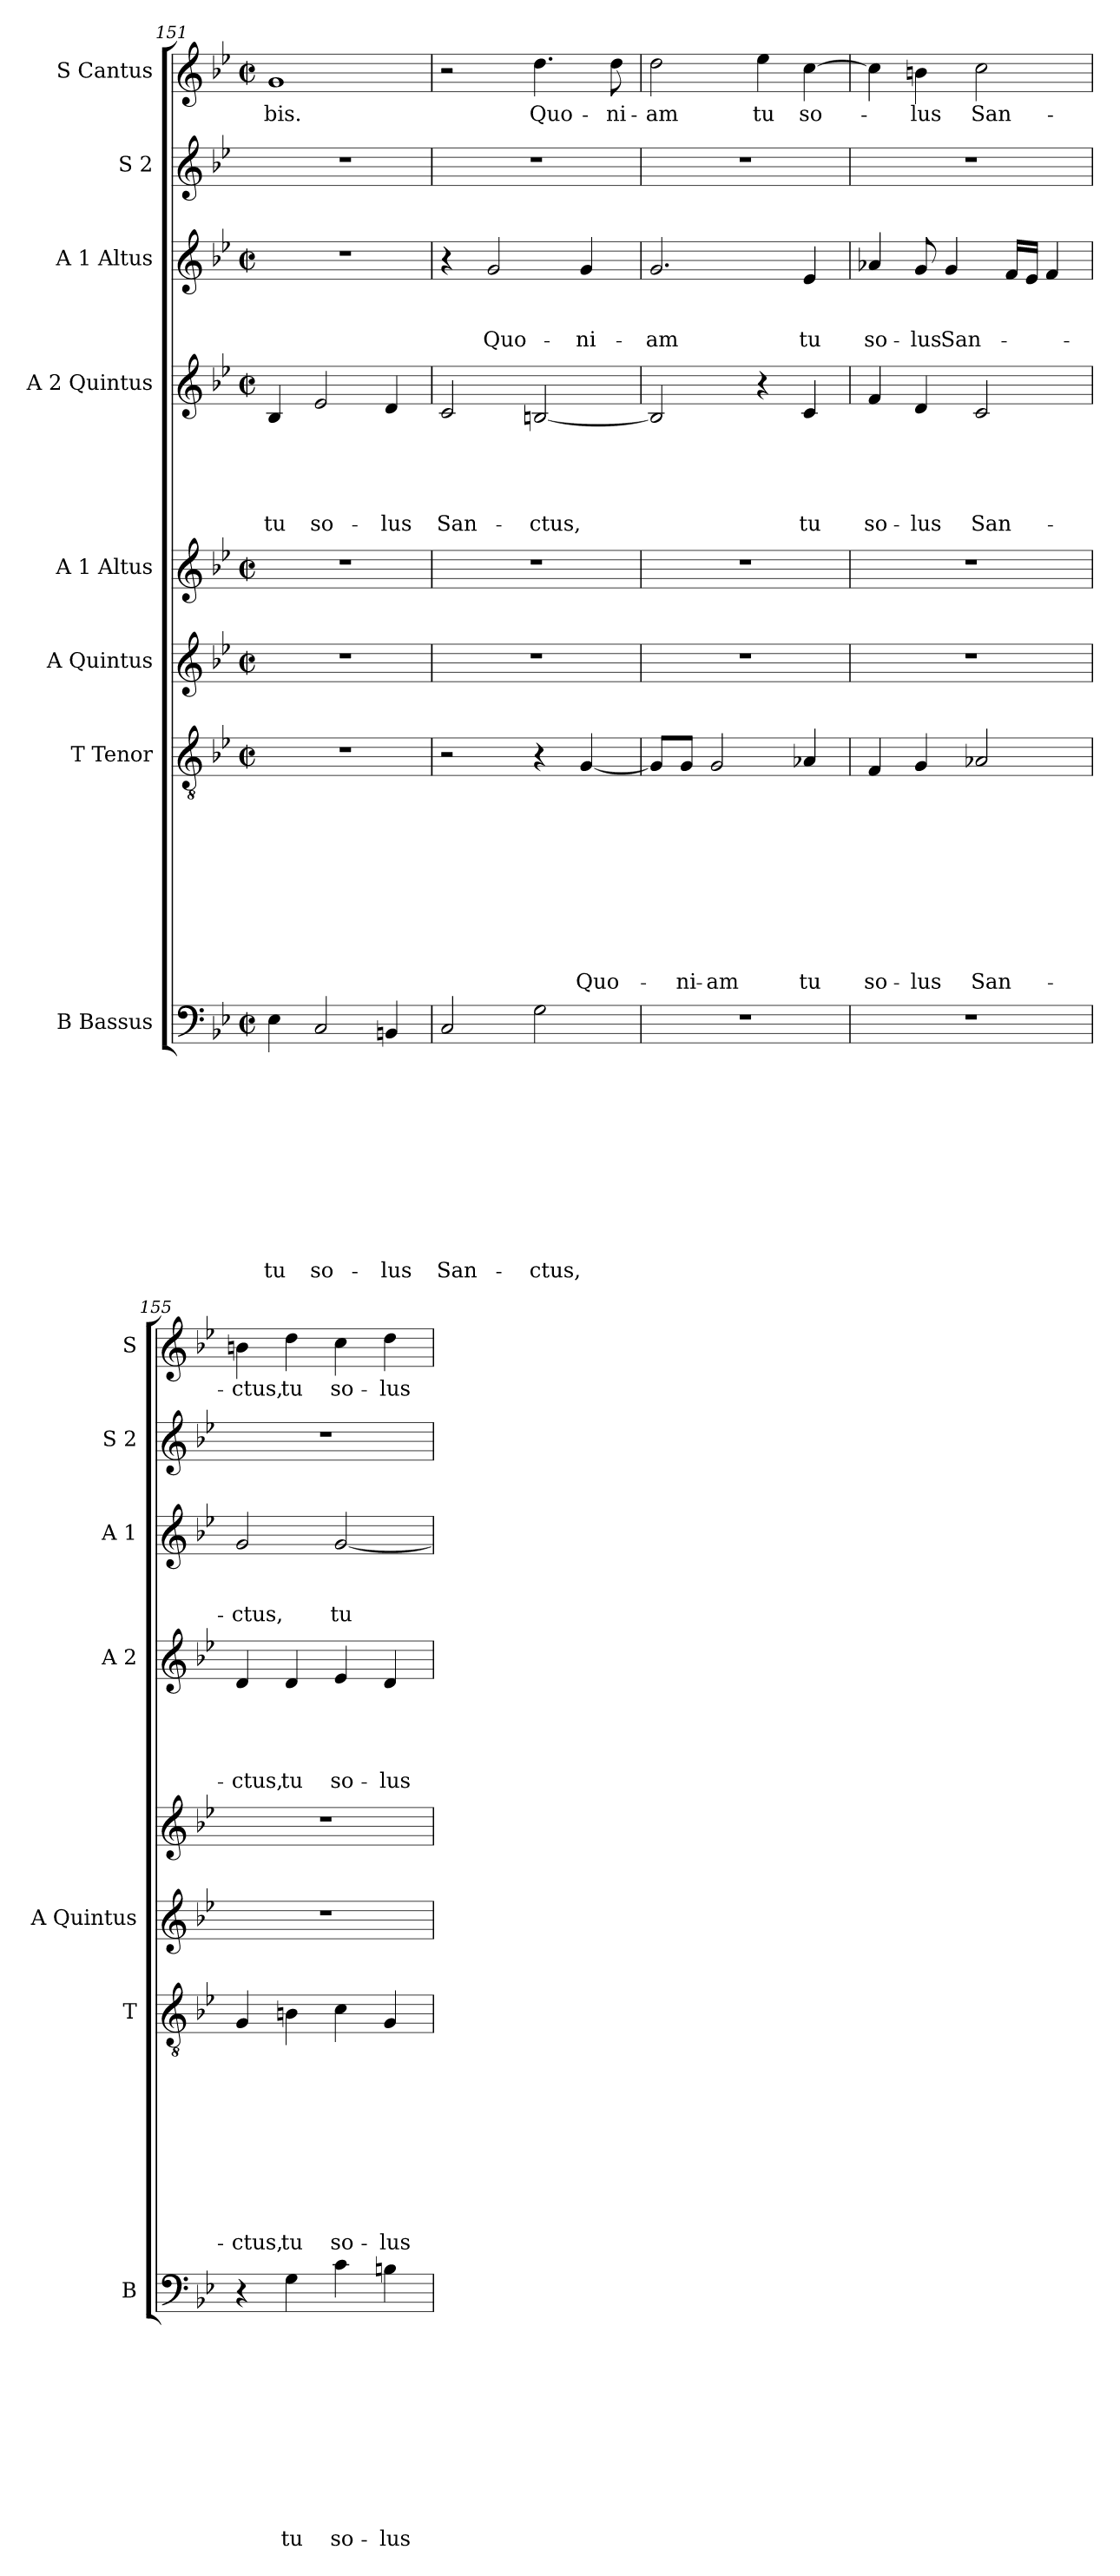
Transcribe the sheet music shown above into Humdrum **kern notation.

**kern	**text	**text	**text	**text	**text	**text	**text	**text	**text	**text	**text	**kern	**text	**text	**text	**text	**text	**text	**text	**text	**text	**text	**kern	**kern	**kern	**text	**text	**text	**text	**text	**kern	**text	**text	**text	**kern	**kern	**text
*part8	*part8	*part8	*part8	*part8	*part8	*part8	*part8	*part8	*part8	*part8	*part8	*part7	*part7	*part7	*part7	*part7	*part7	*part7	*part7	*part7	*part7	*part7	*part6	*part5	*part4	*part4	*part4	*part4	*part4	*part4	*part3	*part3	*part3	*part3	*part2	*part1	*part1
*staff8	*staff8	*staff8	*staff8	*staff8	*staff8	*staff8	*staff8	*staff8	*staff8	*staff8	*staff8	*staff7	*staff7	*staff7	*staff7	*staff7	*staff7	*staff7	*staff7	*staff7	*staff7	*staff7	*staff6	*staff5	*staff4	*staff4	*staff4	*staff4	*staff4	*staff4	*staff3	*staff3	*staff3	*staff3	*staff2	*staff1	*staff1
*I"B Bassus	*	*	*	*	*	*	*	*	*	*	*	*I"T Tenor	*	*	*	*	*	*	*	*	*	*	*I"A Quintus	*I"A 1 Altus	*I"A 2 Quintus	*	*	*	*	*	*I"A 1 Altus	*	*	*	*I"S 2	*I"S Cantus	*
*I'B	*	*	*	*	*	*	*	*	*	*	*	*I'T	*	*	*	*	*	*	*	*	*	*	*I'A Quintus	*	*I'A 2	*	*	*	*	*	*I'A 1	*	*	*	*I'S 2	*I'S	*
*clefF4	*	*	*	*	*	*	*	*	*	*	*	*clefGv2	*	*	*	*	*	*	*	*	*	*	*clefG2	*clefG2	*clefG2	*	*	*	*	*	*clefG2	*	*	*	*clefG2	*clefG2	*
*k[b-e-]	*	*	*	*	*	*	*	*	*	*	*	*k[b-e-]	*	*	*	*	*	*	*	*	*	*	*k[b-e-]	*k[b-e-]	*k[b-e-]	*	*	*	*	*	*k[b-e-]	*	*	*	*k[b-e-]	*k[b-e-]	*
*B-:	*	*	*	*	*	*	*	*	*	*	*	*B-:	*	*	*	*	*	*	*	*	*	*	*B-:	*B-:	*B-:	*	*	*	*	*	*B-:	*	*	*	*B-:	*B-:	*
*M2/2	*	*	*	*	*	*	*	*	*	*	*	*M2/2	*	*	*	*	*	*	*	*	*	*	*M2/2	*M2/2	*M2/2	*	*	*	*	*	*M2/2	*	*	*	*	*M2/2	*
*met(c|)	*	*	*	*	*	*	*	*	*	*	*	*met(c|)	*	*	*	*	*	*	*	*	*	*	*met(c|)	*met(c|)	*met(c|)	*	*	*	*	*	*met(c|)	*	*	*	*	*met(c|)	*
=151	=151	=151	=151	=151	=151	=151	=151	=151	=151	=151	=151	=151	=151	=151	=151	=151	=151	=151	=151	=151	=151	=151	=151	=151	=151	=151	=151	=151	=151	=151	=151	=151	=151	=151	=151	=151	=151
!	!	!	!	!	!	!	!	!	!	!	!LO:LY:b	!	!	!	!	!	!	!	!	!	!	!	!	!	!	!	!	!	!	!LO:LY:b	!	!	!	!	!	!	!LO:LY:b
4E-\	.	.	.	.	.	.	.	.	.	.	tu	1r	.	.	.	.	.	.	.	.	.	.	1r	1r	4B-/	.	.	.	.	tu	1r	.	.	.	1r	1g	-bis.
!	!	!	!	!	!	!	!	!	!	!	!LO:LY:b	!	!	!	!	!	!	!	!	!	!	!	!	!	!	!	!	!	!	!LO:LY:b	!	!	!	!	!	!	!
2C/	.	.	.	.	.	.	.	.	.	.	so-	.	.	.	.	.	.	.	.	.	.	.	.	.	2e-/	.	.	.	.	so-	.	.	.	.	.	.	.
!	!	!	!	!	!	!	!	!	!	!	!LO:LY:b	!	!	!	!	!	!	!	!	!	!	!	!	!	!	!	!	!	!	!LO:LY:b	!	!	!	!	!	!	!
4BBn/	.	.	.	.	.	.	.	.	.	.	-lus	.	.	.	.	.	.	.	.	.	.	.	.	.	4d/	.	.	.	.	-lus	.	.	.	.	.	.	.
=152	=152	=152	=152	=152	=152	=152	=152	=152	=152	=152	=152	=152	=152	=152	=152	=152	=152	=152	=152	=152	=152	=152	=152	=152	=152	=152	=152	=152	=152	=152	=152	=152	=152	=152	=152	=152	=152
!	!	!	!	!	!	!	!	!	!	!	!LO:LY:b	!	!	!	!	!	!	!	!	!	!	!	!	!	!	!	!	!	!	!LO:LY:b	!	!	!	!	!	!	!
2C/	.	.	.	.	.	.	.	.	.	.	San-	2r	.	.	.	.	.	.	.	.	.	.	1r	1r	2c/	.	.	.	.	San-	4r	.	.	.	1r	2r	.
!	!	!	!	!	!	!	!	!	!	!	!	!	!	!	!	!	!	!	!	!	!	!	!	!	!	!	!	!	!	!	!	!	!	!LO:LY:b	!	!	!
.	.	.	.	.	.	.	.	.	.	.	.	.	.	.	.	.	.	.	.	.	.	.	.	.	.	.	.	.	.	.	2g/	.	.	Quo-	.	.	.
!	!	!	!	!	!	!	!	!	!	!	!LO:LY:b	!	!	!	!	!	!	!	!	!	!	!	!	!	!	!	!	!	!	!LO:LY:b	!	!	!	!	!	!	!LO:LY:b
2G\	.	.	.	.	.	.	.	.	.	.	-ctus,	4r	.	.	.	.	.	.	.	.	.	.	.	.	[<2Bn/	.	.	.	.	-ctus,	.	.	.	.	.	4.dd\	Quo-
!	!	!	!	!	!	!	!	!	!	!	!	!	!	!	!	!	!	!	!	!	!	!LO:LY:b	!	!	!	!	!	!	!	!	!	!	!	!LO:LY:b	!	!	!
.	.	.	.	.	.	.	.	.	.	.	.	[<4G/	.	.	.	.	.	.	.	.	.	Quo-	.	.	.	.	.	.	.	.	4g/	.	.	-ni-	.	.	.
!	!	!	!	!	!	!	!	!	!	!	!	!	!	!	!	!	!	!	!	!	!	!	!	!	!	!	!	!	!	!	!	!	!	!	!	!	!LO:LY:b
.	.	.	.	.	.	.	.	.	.	.	.	.	.	.	.	.	.	.	.	.	.	.	.	.	.	.	.	.	.	.	.	.	.	.	.	8dd\	-ni-
=153	=153	=153	=153	=153	=153	=153	=153	=153	=153	=153	=153	=153	=153	=153	=153	=153	=153	=153	=153	=153	=153	=153	=153	=153	=153	=153	=153	=153	=153	=153	=153	=153	=153	=153	=153	=153	=153
!	!	!	!	!	!	!	!	!	!	!	!	!	!	!	!	!	!	!	!	!	!	!	!	!	!	!	!	!	!	!	!	!	!	!LO:LY:b	!	!	!LO:LY:b
1r	.	.	.	.	.	.	.	.	.	.	.	8G/L]	.	.	.	.	.	.	.	.	.	.	1r	1r	2B/]	.	.	.	.	.	2.g/	.	.	-am	1r	2dd\	-am
!	!	!	!	!	!	!	!	!	!	!	!	!	!	!	!	!	!	!	!	!	!	!LO:LY:b	!	!	!	!	!	!	!	!	!	!	!	!	!	!	!
.	.	.	.	.	.	.	.	.	.	.	.	8G/J	.	.	.	.	.	.	.	.	.	-ni-	.	.	.	.	.	.	.	.	.	.	.	.	.	.	.
!	!	!	!	!	!	!	!	!	!	!	!	!	!	!	!	!	!	!	!	!	!	!LO:LY:b	!	!	!	!	!	!	!	!	!	!	!	!	!	!	!
.	.	.	.	.	.	.	.	.	.	.	.	2G/	.	.	.	.	.	.	.	.	.	-am	.	.	.	.	.	.	.	.	.	.	.	.	.	.	.
!	!	!	!	!	!	!	!	!	!	!	!	!	!	!	!	!	!	!	!	!	!	!	!	!	!	!	!	!	!	!	!	!	!	!	!	!	!LO:LY:b
.	.	.	.	.	.	.	.	.	.	.	.	.	.	.	.	.	.	.	.	.	.	.	.	.	4r	.	.	.	.	.	.	.	.	.	.	4ee-\	tu
!	!	!	!	!	!	!	!	!	!	!	!	!	!	!	!	!	!	!	!	!	!	!LO:LY:b	!	!	!	!	!	!	!	!LO:LY:b	!	!	!	!LO:LY:b	!	!	!LO:LY:b
.	.	.	.	.	.	.	.	.	.	.	.	4A-X/	.	.	.	.	.	.	.	.	.	tu	.	.	4c/	.	.	.	.	tu	4e-/	.	.	tu	.	[>4cc\	so-
=154	=154	=154	=154	=154	=154	=154	=154	=154	=154	=154	=154	=154	=154	=154	=154	=154	=154	=154	=154	=154	=154	=154	=154	=154	=154	=154	=154	=154	=154	=154	=154	=154	=154	=154	=154	=154	=154
!	!	!	!	!	!	!	!	!	!	!	!	!	!	!	!	!	!	!	!	!	!	!LO:LY:b	!	!	!	!	!	!	!	!LO:LY:b	!	!	!	!LO:LY:b	!	!	!
1r	.	.	.	.	.	.	.	.	.	.	.	4F/	.	.	.	.	.	.	.	.	.	so-	1r	1r	4f/	.	.	.	.	so-	4a-X/	.	.	so-	1r	4cc\]	.
!	!	!	!	!	!	!	!	!	!	!	!	!	!	!	!	!	!	!	!	!	!	!LO:LY:b	!	!	!	!	!	!	!	!LO:LY:b	!	!	!	!LO:LY:b	!	!	!LO:LY:b
.	.	.	.	.	.	.	.	.	.	.	.	4G/	.	.	.	.	.	.	.	.	.	-lus	.	.	4d/	.	.	.	.	-lus	8g/	.	.	-lus	.	4bn\	-lus
!	!	!	!	!	!	!	!	!	!	!	!	!	!	!	!	!	!	!	!	!	!	!	!	!	!	!	!	!	!	!	!	!	!	!LO:LY:b	!	!	!
.	.	.	.	.	.	.	.	.	.	.	.	.	.	.	.	.	.	.	.	.	.	.	.	.	.	.	.	.	.	.	4g/	.	.	San-	.	.	.
!	!	!	!	!	!	!	!	!	!	!	!	!	!	!	!	!	!	!	!	!	!	!LO:LY:b	!	!	!	!	!	!	!	!LO:LY:b	!	!	!	!	!	!	!LO:LY:b
.	.	.	.	.	.	.	.	.	.	.	.	2A-X/	.	.	.	.	.	.	.	.	.	San-	.	.	2c/	.	.	.	.	San-	.	.	.	.	.	2cc\	San-
.	.	.	.	.	.	.	.	.	.	.	.	.	.	.	.	.	.	.	.	.	.	.	.	.	.	.	.	.	.	.	16f/LL	.	.	.	.	.	.
.	.	.	.	.	.	.	.	.	.	.	.	.	.	.	.	.	.	.	.	.	.	.	.	.	.	.	.	.	.	.	16e-/JJ	.	.	.	.	.	.
.	.	.	.	.	.	.	.	.	.	.	.	.	.	.	.	.	.	.	.	.	.	.	.	.	.	.	.	.	.	.	4f/	.	.	.	.	.	.
!!LO:PB:g=z
=155	=155	=155	=155	=155	=155	=155	=155	=155	=155	=155	=155	=155	=155	=155	=155	=155	=155	=155	=155	=155	=155	=155	=155	=155	=155	=155	=155	=155	=155	=155	=155	=155	=155	=155	=155	=155	=155
!	!	!	!	!	!	!	!	!	!	!	!	!	!	!	!	!	!	!	!	!	!	!LO:LY:b	!	!	!	!	!	!	!	!LO:LY:b	!	!	!	!LO:LY:b	!	!	!LO:LY:b
4r	.	.	.	.	.	.	.	.	.	.	.	4G/	.	.	.	.	.	.	.	.	.	-ctus,	1r	1r	4d/	.	.	.	.	-ctus,	2g/	.	.	-ctus,	1r	4bn\	-ctus,
!	!	!	!	!	!	!	!	!	!	!	!LO:LY:b	!	!	!	!	!	!	!	!	!	!	!LO:LY:b	!	!	!	!	!	!	!	!LO:LY:b	!	!	!	!	!	!	!LO:LY:b
4G\	.	.	.	.	.	.	.	.	.	.	tu	4Bn\	.	.	.	.	.	.	.	.	.	tu	.	.	4d/	.	.	.	.	tu	.	.	.	.	.	4dd\	tu
!	!	!	!	!	!	!	!	!	!	!	!LO:LY:b	!	!	!	!	!	!	!	!	!	!	!LO:LY:b	!	!	!	!	!	!	!	!LO:LY:b	!	!	!	!LO:LY:b	!	!	!LO:LY:b
4c\	.	.	.	.	.	.	.	.	.	.	so-	4c\	.	.	.	.	.	.	.	.	.	so-	.	.	4e-/	.	.	.	.	so-	[<2g/	.	.	tu	.	4cc\	so-
!	!	!	!	!	!	!	!	!	!	!	!LO:LY:b	!	!	!	!	!	!	!	!	!	!	!LO:LY:b	!	!	!	!	!	!	!	!LO:LY:b	!	!	!	!	!	!	!LO:LY:b
4Bn\	.	.	.	.	.	.	.	.	.	.	-lus	4G/	.	.	.	.	.	.	.	.	.	-lus	.	.	4d/	.	.	.	.	-lus	.	.	.	.	.	4dd\	-lus
=	=	=	=	=	=	=	=	=	=	=	=	=	=	=	=	=	=	=	=	=	=	=	=	=	=	=	=	=	=	=	=	=	=	=	=	=	=
*-	*-	*-	*-	*-	*-	*-	*-	*-	*-	*-	*-	*-	*-	*-	*-	*-	*-	*-	*-	*-	*-	*-	*-	*-	*-	*-	*-	*-	*-	*-	*-	*-	*-	*-	*-	*-	*-
